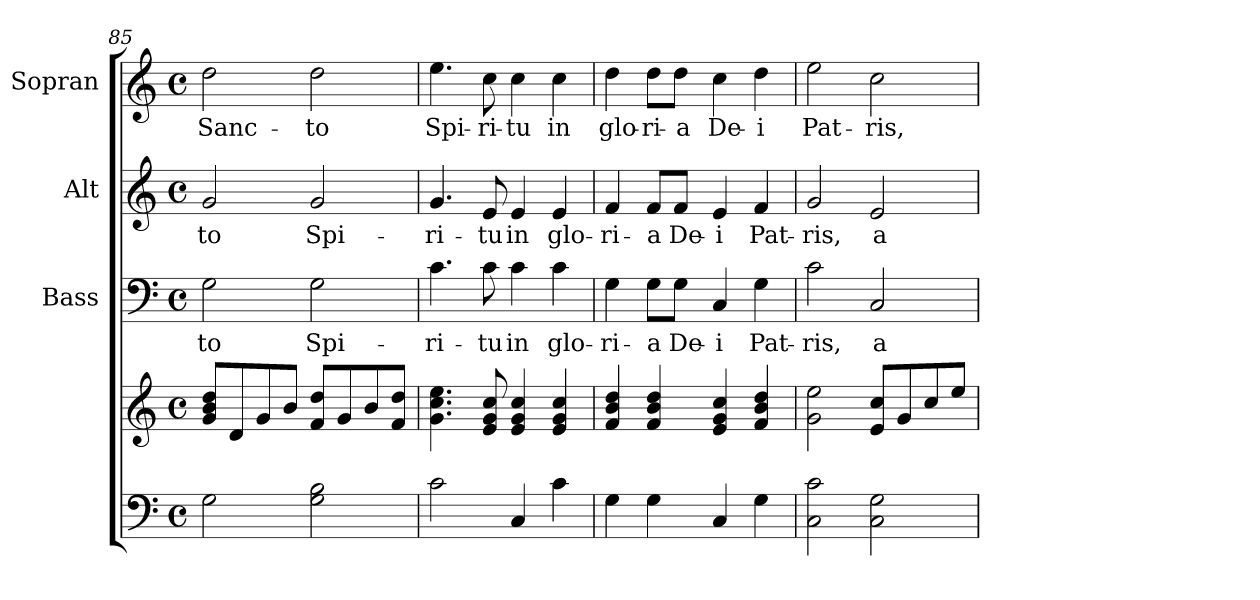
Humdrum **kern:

**kern	**kern	**kern	**text	**kern	**text	**kern	**text
*part4	*part4	*part3	*part3	*part2	*part2	*part1	*part1
*staff5	*staff4	*staff3	*staff3	*staff2	*staff2	*staff1	*staff1
*	*	*I"Bass	*	*I"Alt	*	*I"Sopran	*
*	*	*I'B.	*	*I'A.	*	*I'S.	*
!!LO:PB:g=z
*clefF4	*clefG2	*clefF4	*	*clefG2	*	*clefG2	*
*k[]	*k[]	*k[]	*	*k[]	*	*k[]	*
*C:	*C:	*C:	*	*C:	*	*C:	*
*M4/4	*M4/4	*M4/4	*	*M4/4	*	*M4/4	*
*met(c)	*met(c)	*met(c)	*	*met(c)	*	*met(c)	*
=85	=85	=85	=85	=85	=85	=85	=85
!	!	!	!LO:LY:b	!	!LO:LY:b	!	!LO:LY:b
2G\	8g/ 8b/ 8dd/L	2G\	-to	2g/	-to	2dd\	Sanc-
.	8d/	.	.	.	.	.	.
.	8g/	.	.	.	.	.	.
.	8b/J	.	.	.	.	.	.
!	!	!	!LO:LY:b	!	!LO:LY:b	!	!LO:LY:b
2G\ 2B\	8f/ 8dd/L	2G\	Spi-	2g/	Spi-	2dd\	-to
.	8g/	.	.	.	.	.	.
.	8b/	.	.	.	.	.	.
.	8f/ 8dd/J	.	.	.	.	.	.
=86	=86	=86	=86	=86	=86	=86	=86
!	!	!	!LO:LY:b	!	!LO:LY:b	!	!LO:LY:b
2c\	4.g\ 4.cc\ 4.ee\	4.c\	-ri-	4.g/	-ri-	4.ee\	Spi-
!	!	!	!LO:LY:b	!	!LO:LY:b	!	!LO:LY:b
.	8e/ 8g/ 8cc/	8c\	-tu	8e/	-tu	8cc\	-ri-
!	!	!	!LO:LY:b	!	!LO:LY:b	!	!LO:LY:b
4C/	4e/ 4g/ 4cc/	4c\	in	4e/	in	4cc\	-tu
!	!	!	!LO:LY:b	!	!LO:LY:b	!	!LO:LY:b
4c\	4e/ 4g/ 4cc/	4c\	glo-	4e/	glo-	4cc\	in
=87	=87	=87	=87	=87	=87	=87	=87
!	!	!	!LO:LY:b	!	!LO:LY:b	!	!LO:LY:b
4G\	4f/ 4b/ 4dd/	4G\	-ri-	4f/	-ri-	4dd\	glo-
!	!	!	!LO:LY:b	!	!LO:LY:b	!	!LO:LY:b
4G\	4f/ 4b/ 4dd/	8G\L	-a	8f/L	-a	8dd\L	-ri-
!	!	!	!LO:LY:b	!	!LO:LY:b	!	!LO:LY:b
.	.	8G\J	De-	8f/J	De-	8dd\J	-a
!	!	!	!LO:LY:b	!	!LO:LY:b	!	!LO:LY:b
4C/	4e/ 4g/ 4cc/	4C/	-i	4e/	-i	4cc\	De-
!	!	!	!LO:LY:b	!	!LO:LY:b	!	!LO:LY:b
4G\	4f/ 4b/ 4dd/	4G\	Pat-	4f/	Pat-	4dd\	-i
=88	=88	=88	=88	=88	=88	=88	=88
!	!	!	!LO:LY:b	!	!LO:LY:b	!	!LO:LY:b
2C\ 2c\	2g\ 2ee\	2c\	-ris,	2g/	-ris,	2ee\	Pat-
!	!	!	!LO:LY:b	!	!LO:LY:b	!	!LO:LY:b
2C\ 2G\	8e/ 8cc/L	2C/	a-	2e/	a-	2cc\	-ris,
.	8g/	.	.	.	.	.	.
.	8cc/	.	.	.	.	.	.
.	8ee/J	.	.	.	.	.	.
=	=	=	=	=	=	=	=
*-	*-	*-	*-	*-	*-	*-	*-
